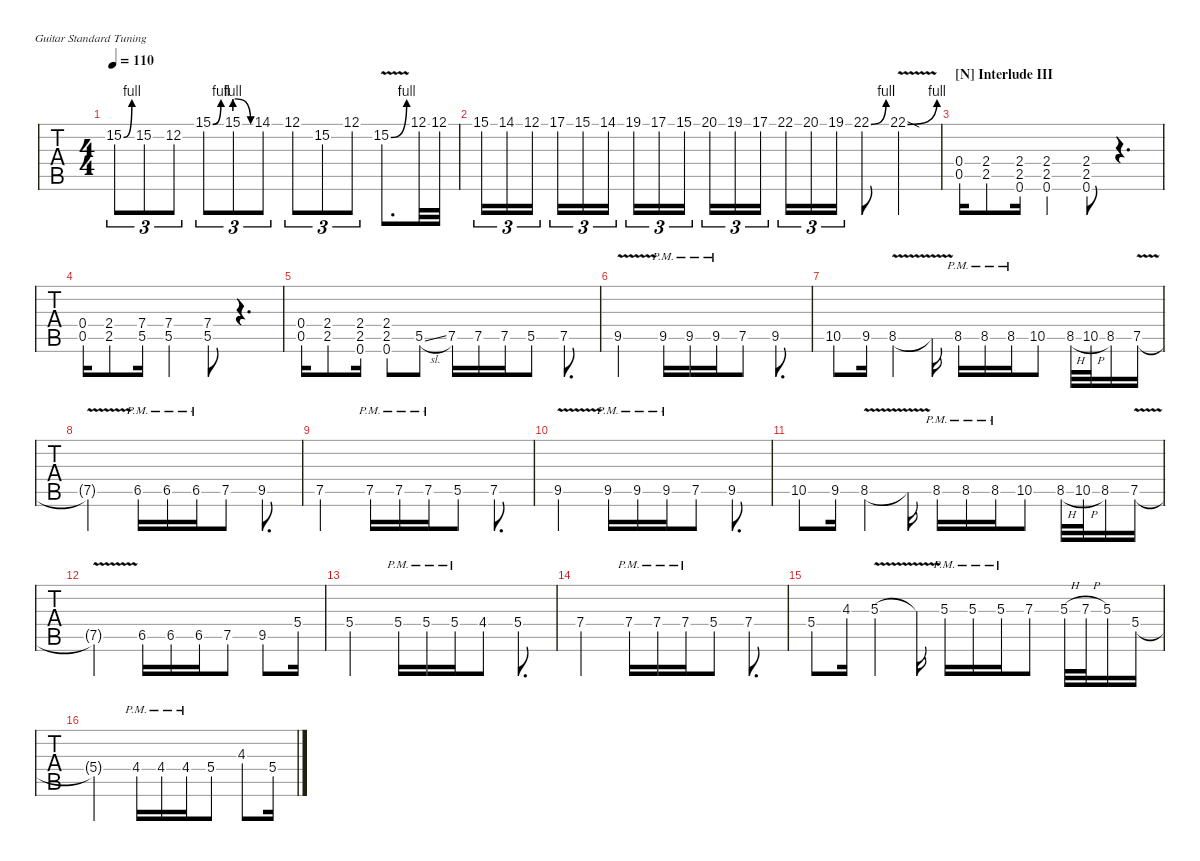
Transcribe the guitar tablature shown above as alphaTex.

\defaultSystemsLayout 4
\hideDynamics
\bracketExtendMode nobrackets
\track ("Rhythm/Lead Guitar (Kirk)" " ") {instrument distortionguitar}
\staff {tabs}
\tuning (E4 B3 G3 D3 A2 E2)
\ts (4 4)
\tempo 110
\clef g2
\ks eminor
15.2{be (bend 0 0 15 4) acc forcenatural}.8{tu (3 2) dy ff} 15.2{acc forcenatural}.8{tu (3 2)} 12.2{acc forcenatural}.8{tu (3 2)} 15.1{be (bend 0 0 15 4) acc forcenatural}.8{tu (3 2)} 15.1{be (prebendrelease 0 4 15 0)}.8{tu (3 2)} 14.1{acc #}.8{tu (3 2)} 12.1{acc forcenatural}.8{tu (3 2)} 15.2{acc forcenatural}.8{tu (3 2)} 12.1{acc forcenatural}.8{tu (3 2)} 15.2{be (bend 0 0 15 4) v acc forcenatural}.8{d} 12.1{acc forcenatural}.32 12.1{acc forcenatural}.32 |
15.1{acc forcenatural}.16{tu (3 2) instrument distortionguitar} 14.1{acc #}.16{tu (3 2)} 12.1{acc forcenatural}.16{tu (3 2)} 17.1{acc forcenatural}.16{tu (3 2)} 15.1{acc forcenatural}.16{tu (3 2)} 14.1{acc #}.16{tu (3 2)} 19.1{acc forcenatural}.16{tu (3 2)} 17.1{acc forcenatural}.16{tu (3 2)} 15.1{acc forcenatural}.16{tu (3 2)} 20.1{acc forcenatural}.16{tu (3 2)} 19.1{acc forcenatural}.16{tu (3 2)} 17.1{acc forcenatural}.16{tu (3 2)} 22.1{acc forcenatural}.16{tu (3 2)} 20.1{acc forcenatural}.16{tu (3 2)} 19.1{acc forcenatural}.16{tu (3 2)} 22.1{be (bend 0 0 15 4) acc forcenatural}.8 22.1{be (bend 0 0 15 4) v sod acc forcenatural}.4 |
\section ("N" "Interlude III")
(0.5{acc forcenatural} 0.4{acc forcenatural}).16{dy mf instrument distortionguitar} (2.4{st acc forcenatural} 2.5{st acc forcenatural}).8 (0.6{acc forcenatural} 2.5{acc forcenatural} 2.4{acc forcenatural}).16 (0.6{acc forcenatural} 2.5{acc forcenatural} 2.4{acc forcenatural}).4 (0.6{st acc forcenatural} 2.5{st acc forcenatural} 2.4{st acc forcenatural}).8 r.4{d} |
(0.5{acc forcenatural} 0.4{acc forcenatural}).16 (2.4{st acc forcenatural} 2.5{st acc forcenatural}).8 (5.5{acc forcenatural} 7.4{acc forcenatural}).16 (5.5{acc forcenatural} 7.4{acc forcenatural}).4 (5.5{st acc forcenatural} 7.4{st acc forcenatural}).8 r.4{d} |
(0.5{acc forcenatural} 0.4{acc forcenatural}).16 (2.4{st acc forcenatural} 2.5{st acc forcenatural}).8 (0.6{acc forcenatural} 2.5{acc forcenatural} 2.4{acc forcenatural}).16 (0.6{acc forcenatural} 2.5{acc forcenatural} 2.4{acc forcenatural}).8 5.5{sl acc forcenatural}.8 7.5{acc forcenatural}.16 7.5{acc forcenatural}.16 7.5{acc forcenatural}.16 5.5{acc forcenatural}.8 7.5{acc forcenatural}.8{d} |
9.5{v acc #}.2 9.5{pm acc #}.16 9.5{pm acc #}.16 9.5{pm acc #}.16 7.5{acc forcenatural}.8 9.5{acc #}.8{d} |
10.5{acc forcenatural}.8 9.5{acc #}.16 8.5{v acc forcenatural}.4 8.5{v t acc forcenatural}.16 8.5{pm acc forcenatural}.16 8.5{pm acc forcenatural}.16 8.5{pm acc forcenatural}.16 10.5{acc forcenatural}.8 8.5{h acc forcenatural}.32 10.5{h acc forcenatural}.32 8.5{acc forcenatural}.16 7.5{v acc forcenatural}.16 |
7.5{v t acc forcenatural}.2 6.5{pm acc #}.16 6.5{pm acc #}.16 6.5{pm acc #}.16 7.5{acc forcenatural}.8 9.5{acc #}.8{d} |
7.5{acc forcenatural}.2 7.5{pm acc forcenatural}.16 7.5{pm acc forcenatural}.16 7.5{pm acc forcenatural}.16 5.5{acc forcenatural}.8 7.5{acc forcenatural}.8{d} |
9.5{v acc #}.2 9.5{pm acc #}.16 9.5{pm acc #}.16 9.5{pm acc #}.16 7.5{acc forcenatural}.8 9.5{acc #}.8{d} |
10.5{acc forcenatural}.8 9.5{acc #}.16 8.5{v acc forcenatural}.4 8.5{v t acc forcenatural}.16 8.5{pm acc forcenatural}.16 8.5{pm acc forcenatural}.16 8.5{pm acc forcenatural}.16 10.5{acc forcenatural}.8 8.5{h acc forcenatural}.32 10.5{h acc forcenatural}.32 8.5{acc forcenatural}.16 7.5{v acc forcenatural}.16 |
7.5{v t acc forcenatural}.2 6.5{acc #}.16 6.5{acc #}.16 6.5{acc #}.16 7.5{acc forcenatural}.8 9.5{acc #}.8 5.4{acc forcenatural}.16 |
5.4{acc forcenatural}.2 5.4{pm acc forcenatural}.16 5.4{pm acc forcenatural}.16 5.4{pm acc forcenatural}.16 4.4{acc #}.8 5.4{acc forcenatural}.8{d} |
7.4{acc forcenatural}.2 7.4{pm acc forcenatural}.16 7.4{pm acc forcenatural}.16 7.4{pm acc forcenatural}.16 5.4{acc forcenatural}.8 7.4{acc forcenatural}.8{d} |
5.4{acc forcenatural}.8 4.3{acc forcenatural}.16 5.3{v acc forcenatural}.4 5.3{t acc forcenatural}.16 5.3{pm acc forcenatural}.16 5.3{pm acc forcenatural}.16 5.3{pm acc forcenatural}.16 7.3{acc forcenatural}.8 5.3{h acc forcenatural}.32 7.3{h acc forcenatural}.32 5.3{acc forcenatural}.16 5.4{acc forcenatural}.16 |
5.4{t acc forcenatural}.2 4.4{pm acc #}.16 4.4{pm acc #}.16 4.4{pm acc #}.16 5.4{acc forcenatural}.8 4.3{acc forcenatural}.8 5.4{acc forcenatural}.16
